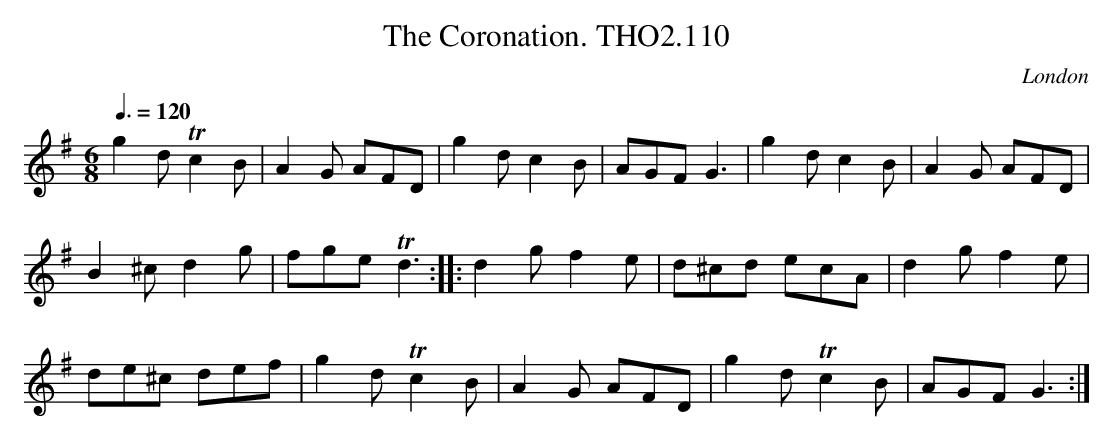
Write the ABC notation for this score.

X:1
T:Coronation. THO2.110, The
O:London
M:6/8
L:1/8
Q:3/8=120
K:G
g2d Tc2B|A2G AFD|g2d c2B|AGF G3|g2d c2B|A2G AFD|
B2^c d2g|fge Td3::d2g f2e|d^cd ecA|d2g f2e|
de^c def|g2d Tc2B|A2G AFD|g2d Tc2B|AGF G3:|
